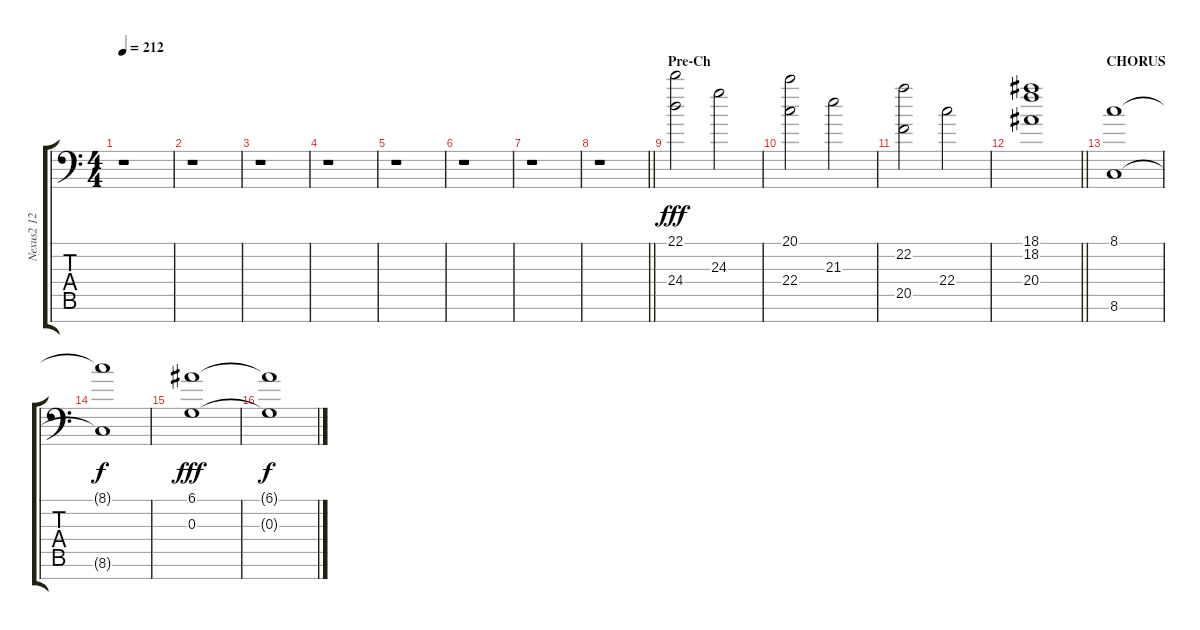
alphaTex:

\track ("Nexus2 12" "Nexus2 12") {instrument lead2sawtooth}
\staff {score tabs}
\tuning (E4 B3 G3 D3 A2 E2 C-1) {hide}
\ts (4 4)
\tempo 212
\clef f4
\ks c
r.1{dy fff} |
r.1 |
r.1 |
r.1 |
r.1 |
r.1 |
r.1 |
\barLineRight lightlight
r.1 |
\section ("" "Pre-Ch")
(22.1 24.4).2 24.3.2 |
(20.1 22.4).2 21.3.2 |
(22.2 20.5).2 22.4.2 |
\barLineRight lightlight
(18.1 18.2 20.4).1 |
\section ("" "CHORUS")
(8.1 8.6).1 |
(8.1{t} 8.6{t}).1{dy f} |
(6.1 0.3).1{dy fff} |
(6.1{t} 0.3{t}).1{dy f}
